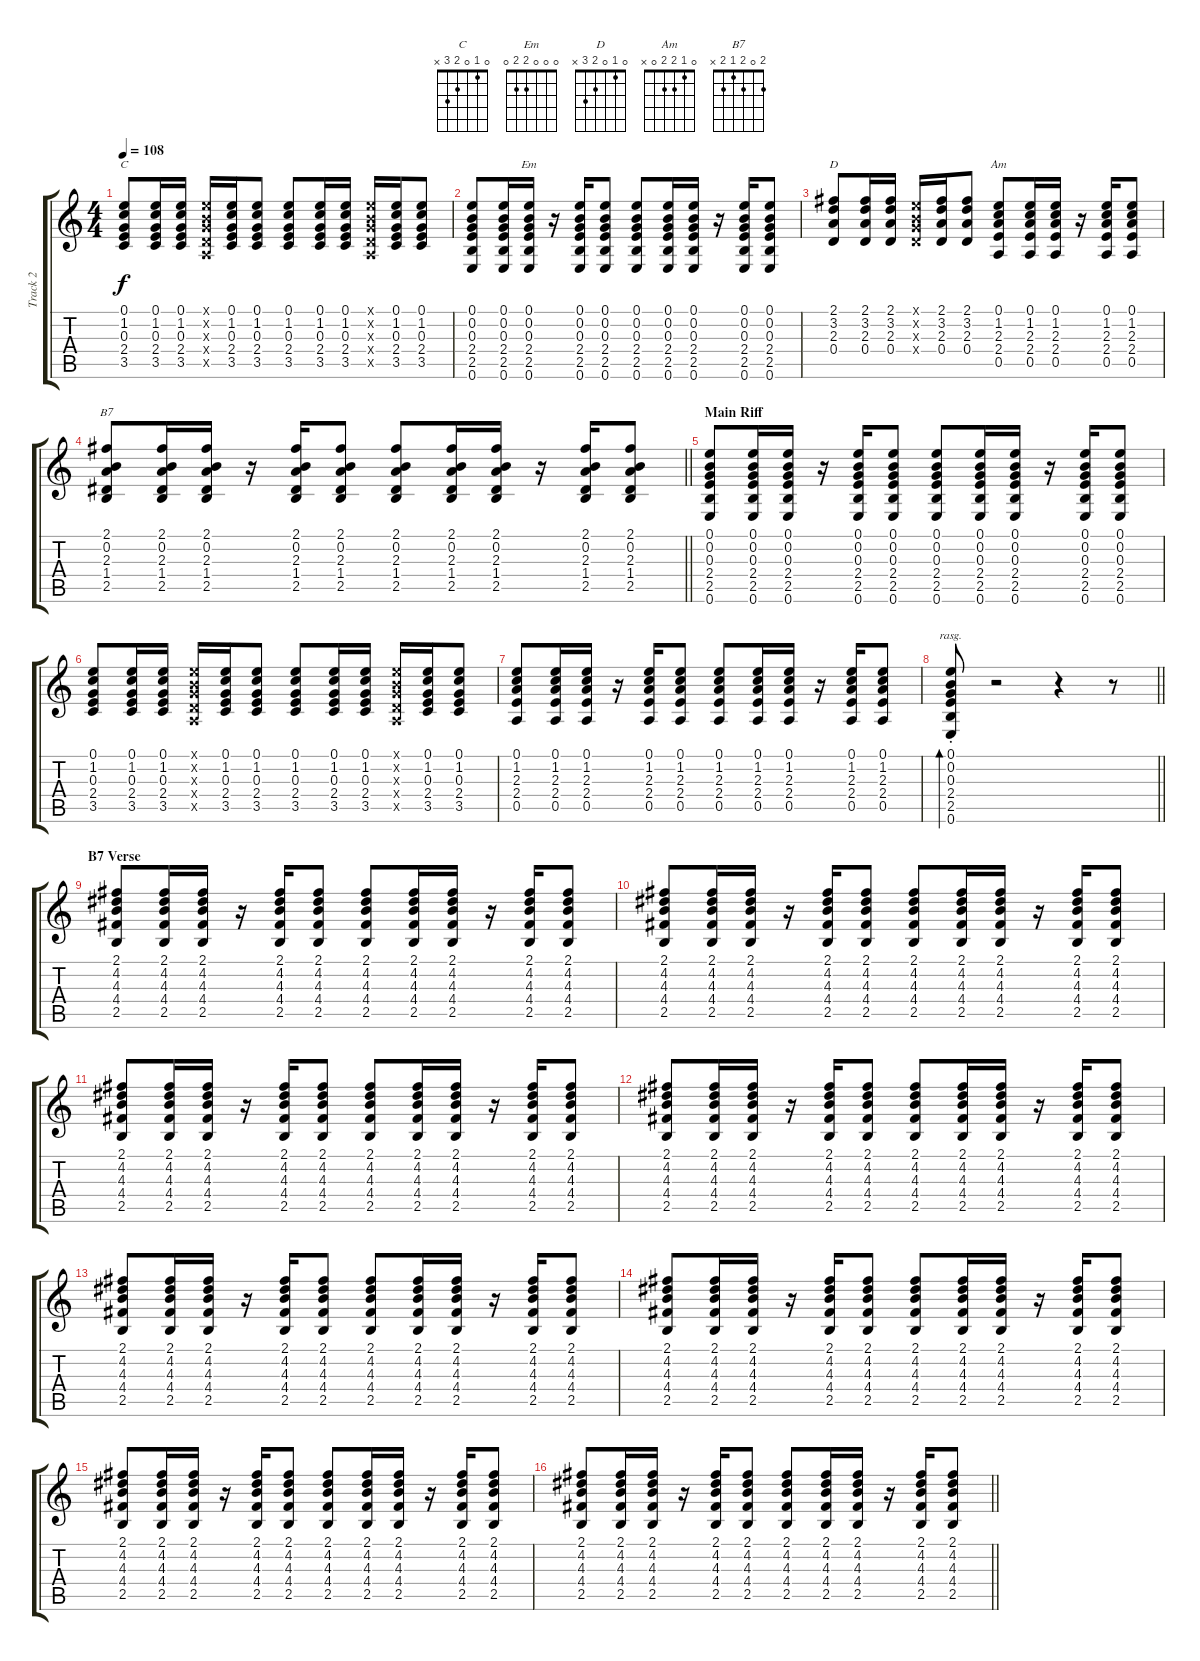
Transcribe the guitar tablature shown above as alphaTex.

\track ("Track 2" "Track 2") {instrument acousticguitarsteel}
\staff {score tabs}
\tuning (E4 B3 G3 D3 A2 E2) {hide}
\chord ("C" 0 1 0 2 3 x)
\chord ("Em" 0 0 0 2 2 0)
\chord ("D" 0 1 0 2 3 x)
\chord ("Am" 0 1 2 2 0 x)
\chord ("B7" 2 0 2 1 2 x)
\ts (4 4)
\tempo 108
\clef g2
\ks c
(0.1 1.2 0.3 2.4 3.5).8{ch "C" dy f} (0.1 1.2 0.3 2.4 3.5).16 (0.1 1.2 0.3 2.4 3.5).16 (0.1{x} 0.2{x} 0.3{x} 0.4{x} 0.5{x}).16 (0.1 1.2 0.3 2.4 3.5).16 (0.1 1.2 0.3 2.4 3.5).8 (0.1 1.2 0.3 2.4 3.5).8 (0.1 1.2 0.3 2.4 3.5).16 (0.1 1.2 0.3 2.4 3.5).16 (0.1{x} 0.2{x} 0.3{x} 0.4{x} 0.5{x}).16 (0.1 1.2 0.3 2.4 3.5).16 (0.1 1.2 0.3 2.4 3.5).8 |
(0.1 0.2 0.3 2.4 2.5 0.6).8 (0.1 0.2 0.3 2.4 2.5 0.6).16 (0.1 0.2 0.3 2.4 2.5 0.6).16{ch "Em"} r.16 (0.1 0.2 0.3 2.4 2.5 0.6).16 (0.1 0.2 0.3 2.4 2.5 0.6).8 (0.1 0.2 0.3 2.4 2.5 0.6).8 (0.1 0.2 0.3 2.4 2.5 0.6).16 (0.1 0.2 0.3 2.4 2.5 0.6).16 r.16 (0.1 0.2 0.3 2.4 2.5 0.6).16 (0.1 0.2 0.3 2.4 2.5 0.6).8 |
(2.1 3.2 2.3 0.4).8{ch "D"} (2.1 3.2 2.3 0.4).16 (2.1 3.2 2.3 0.4).16 (0.1{x} 0.2{x} 0.3{x} 0.4{x}).16 (2.1 3.2 2.3 0.4).16 (2.1 3.2 2.3 0.4).8 (0.1 1.2 2.3 2.4 0.5).8{ch "Am"} (0.1 1.2 2.3 2.4 0.5).16 (0.1 1.2 2.3 2.4 0.5).16 r.16 (0.1 1.2 2.3 2.4 0.5).16 (0.1 1.2 2.3 2.4 0.5).8 |
\barLineRight lightlight
(2.1 0.2 2.3 1.4 2.5).8{ch "B7"} (2.1 0.2 2.3 1.4 2.5).16 (2.1 0.2 2.3 1.4 2.5).16 r.16 (2.1 0.2 2.3 1.4 2.5).16 (2.1 0.2 2.3 1.4 2.5).8 (2.1 0.2 2.3 1.4 2.5).8 (2.1 0.2 2.3 1.4 2.5).16 (2.1 0.2 2.3 1.4 2.5).16 r.16 (2.1 0.2 2.3 1.4 2.5).16 (2.1 0.2 2.3 1.4 2.5).8 |
\section ("" "Main Riff")
(0.1 0.2 0.3 2.4 2.5 0.6).8 (0.1 0.2 0.3 2.4 2.5 0.6).16 (0.1 0.2 0.3 2.4 2.5 0.6).16 r.16 (0.1 0.2 0.3 2.4 2.5 0.6).16 (0.1 0.2 0.3 2.4 2.5 0.6).8 (0.1 0.2 0.3 2.4 2.5 0.6).8 (0.1 0.2 0.3 2.4 2.5 0.6).16 (0.1 0.2 0.3 2.4 2.5 0.6).16 r.16 (0.1 0.2 0.3 2.4 2.5 0.6).16 (0.1 0.2 0.3 2.4 2.5 0.6).8 |
(0.1 1.2 0.3 2.4 3.5).8 (0.1 1.2 0.3 2.4 3.5).16 (0.1 1.2 0.3 2.4 3.5).16 (0.1{x} 0.2{x} 0.3{x} 0.4{x} 0.5{x}).16 (0.1 1.2 0.3 2.4 3.5).16 (0.1 1.2 0.3 2.4 3.5).8 (0.1 1.2 0.3 2.4 3.5).8 (0.1 1.2 0.3 2.4 3.5).16 (0.1 1.2 0.3 2.4 3.5).16 (0.1{x} 0.2{x} 0.3{x} 0.4{x} 0.5{x}).16 (0.1 1.2 0.3 2.4 3.5).16 (0.1 1.2 0.3 2.4 3.5).8 |
(0.1 1.2 2.3 2.4 0.5).8 (0.1 1.2 2.3 2.4 0.5).16 (0.1 1.2 2.3 2.4 0.5).16 r.16 (0.1 1.2 2.3 2.4 0.5).16 (0.1 1.2 2.3 2.4 0.5).8 (0.1 1.2 2.3 2.4 0.5).8 (0.1 1.2 2.3 2.4 0.5).16 (0.1 1.2 2.3 2.4 0.5).16 r.16 (0.1 1.2 2.3 2.4 0.5).16 (0.1 1.2 2.3 2.4 0.5).8 |
\barLineRight lightlight
(0.1{st} 0.2{st} 0.3{st} 2.4{st} 2.5{st} 0.6{st}).8{bd 60 rasg ii} r.2 r.4 r.8 |
\section ("" "B7 Verse")
(2.1 4.2 4.3 4.4 2.5).8 (2.1 4.2 4.3 4.4 2.5).16 (2.1 4.2 4.3 4.4 2.5).16 r.16 (2.1 4.2 4.3 4.4 2.5).16 (2.1 4.2 4.3 4.4 2.5).8 (2.1 4.2 4.3 4.4 2.5).8 (2.1 4.2 4.3 4.4 2.5).16 (2.1 4.2 4.3 4.4 2.5).16 r.16 (2.1 4.2 4.3 4.4 2.5).16 (2.1 4.2 4.3 4.4 2.5).8 |
(2.1 4.2 4.3 4.4 2.5).8 (2.1 4.2 4.3 4.4 2.5).16 (2.1 4.2 4.3 4.4 2.5).16 r.16 (2.1 4.2 4.3 4.4 2.5).16 (2.1 4.2 4.3 4.4 2.5).8 (2.1 4.2 4.3 4.4 2.5).8 (2.1 4.2 4.3 4.4 2.5).16 (2.1 4.2 4.3 4.4 2.5).16 r.16 (2.1 4.2 4.3 4.4 2.5).16 (2.1 4.2 4.3 4.4 2.5).8 |
(2.1 4.2 4.3 4.4 2.5).8 (2.1 4.2 4.3 4.4 2.5).16 (2.1 4.2 4.3 4.4 2.5).16 r.16 (2.1 4.2 4.3 4.4 2.5).16 (2.1 4.2 4.3 4.4 2.5).8 (2.1 4.2 4.3 4.4 2.5).8 (2.1 4.2 4.3 4.4 2.5).16 (2.1 4.2 4.3 4.4 2.5).16 r.16 (2.1 4.2 4.3 4.4 2.5).16 (2.1 4.2 4.3 4.4 2.5).8 |
(2.1 4.2 4.3 4.4 2.5).8 (2.1 4.2 4.3 4.4 2.5).16 (2.1 4.2 4.3 4.4 2.5).16 r.16 (2.1 4.2 4.3 4.4 2.5).16 (2.1 4.2 4.3 4.4 2.5).8 (2.1 4.2 4.3 4.4 2.5).8 (2.1 4.2 4.3 4.4 2.5).16 (2.1 4.2 4.3 4.4 2.5).16 r.16 (2.1 4.2 4.3 4.4 2.5).16 (2.1 4.2 4.3 4.4 2.5).8 |
(2.1 4.2 4.3 4.4 2.5).8 (2.1 4.2 4.3 4.4 2.5).16 (2.1 4.2 4.3 4.4 2.5).16 r.16 (2.1 4.2 4.3 4.4 2.5).16 (2.1 4.2 4.3 4.4 2.5).8 (2.1 4.2 4.3 4.4 2.5).8 (2.1 4.2 4.3 4.4 2.5).16 (2.1 4.2 4.3 4.4 2.5).16 r.16 (2.1 4.2 4.3 4.4 2.5).16 (2.1 4.2 4.3 4.4 2.5).8 |
(2.1 4.2 4.3 4.4 2.5).8 (2.1 4.2 4.3 4.4 2.5).16 (2.1 4.2 4.3 4.4 2.5).16 r.16 (2.1 4.2 4.3 4.4 2.5).16 (2.1 4.2 4.3 4.4 2.5).8 (2.1 4.2 4.3 4.4 2.5).8 (2.1 4.2 4.3 4.4 2.5).16 (2.1 4.2 4.3 4.4 2.5).16 r.16 (2.1 4.2 4.3 4.4 2.5).16 (2.1 4.2 4.3 4.4 2.5).8 |
(2.1 4.2 4.3 4.4 2.5).8 (2.1 4.2 4.3 4.4 2.5).16 (2.1 4.2 4.3 4.4 2.5).16 r.16 (2.1 4.2 4.3 4.4 2.5).16 (2.1 4.2 4.3 4.4 2.5).8 (2.1 4.2 4.3 4.4 2.5).8 (2.1 4.2 4.3 4.4 2.5).16 (2.1 4.2 4.3 4.4 2.5).16 r.16 (2.1 4.2 4.3 4.4 2.5).16 (2.1 4.2 4.3 4.4 2.5).8 |
\barLineRight lightlight
(2.1 4.2 4.3 4.4 2.5).8 (2.1 4.2 4.3 4.4 2.5).16 (2.1 4.2 4.3 4.4 2.5).16 r.16 (2.1 4.2 4.3 4.4 2.5).16 (2.1 4.2 4.3 4.4 2.5).8 (2.1 4.2 4.3 4.4 2.5).8 (2.1 4.2 4.3 4.4 2.5).16 (2.1 4.2 4.3 4.4 2.5).16 r.16 (2.1 4.2 4.3 4.4 2.5).16 (2.1 4.2 4.3 4.4 2.5).8
